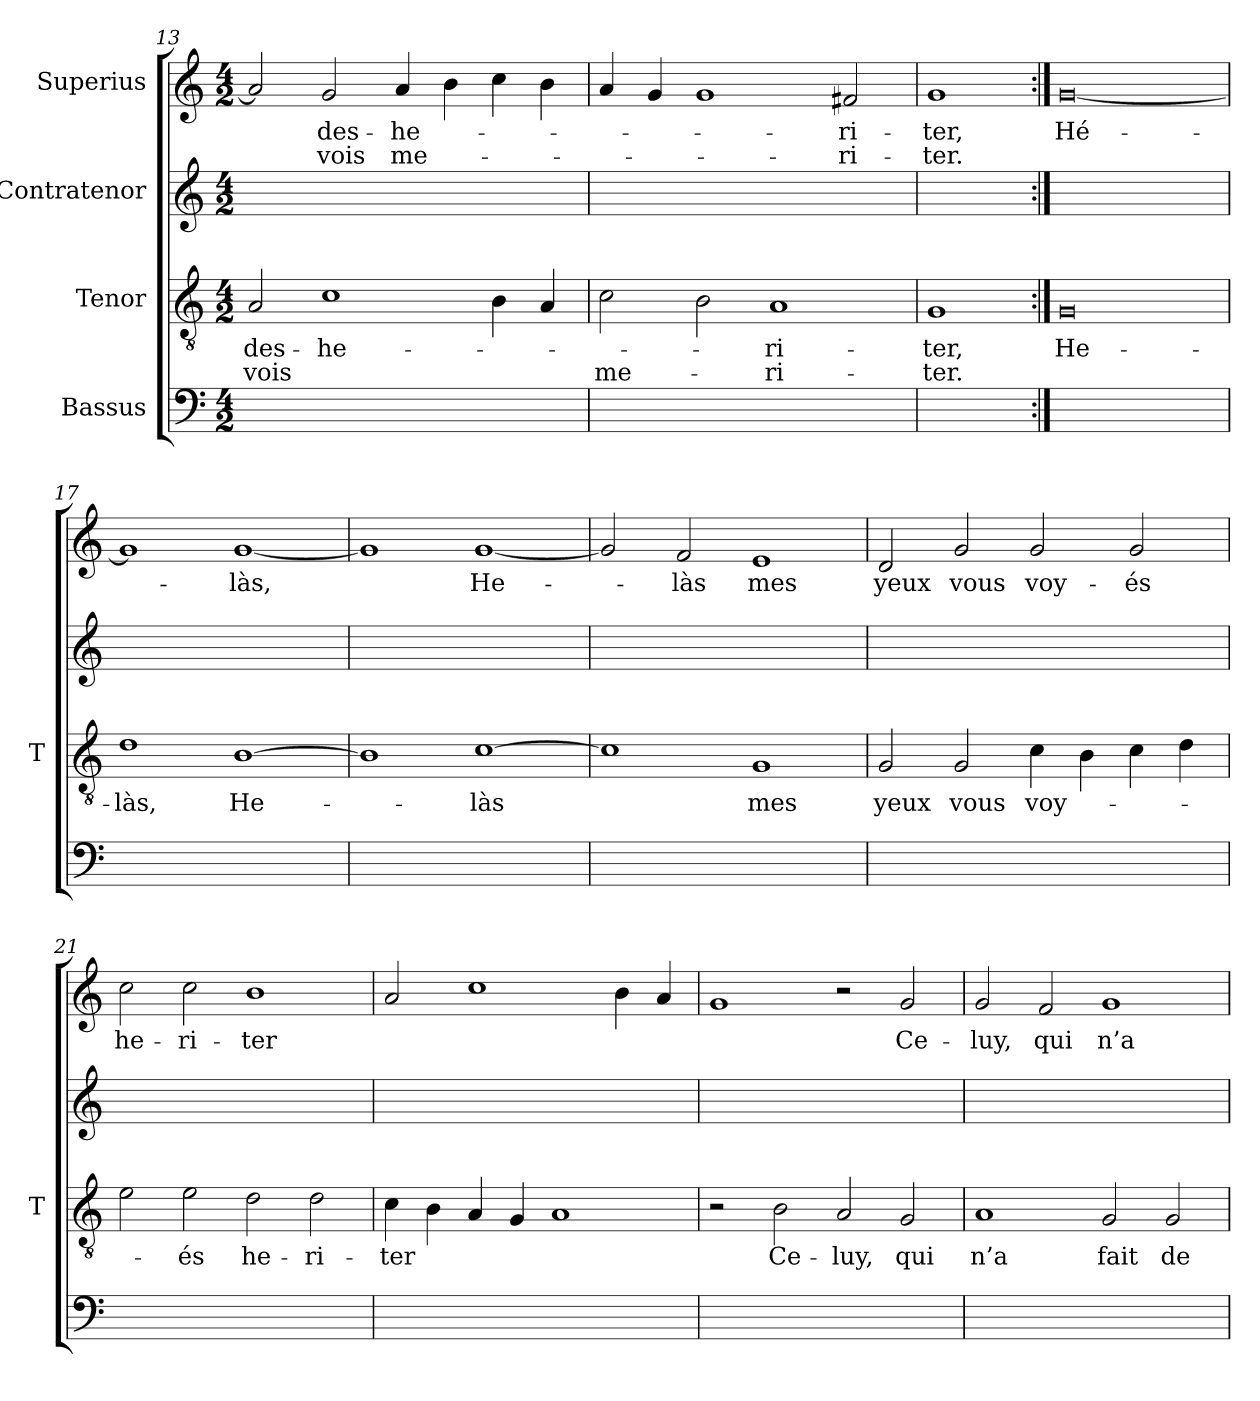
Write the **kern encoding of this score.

**kern	**kern	**text	**text	**kern	**kern	**text	**text
*part4	*part3	*part3	*part3	*part2	*part1	*part1	*part1
*staff4	*staff3	*staff3	*staff3	*staff2	*staff1	*staff1	*staff1
*I"Bassus	*I"Tenor	*	*	*I"Contratenor	*I"Superius	*	*
*	*I'T	*	*	*	*	*	*
*clefF4	*clefGv2	*	*	*clefG2	*clefG2	*	*
*k[]	*k[]	*	*	*k[]	*k[]	*	*
*M4/2	*M4/2	*	*	*M4/2	*M4/2	*	*
=13	=13	=13	=13	=13	=13	=13	=13
0ryy	2A	des-	-vois	0ryy	2a]	.	.
.	1c	he-	.	.	2g	des-	-vois
.	.	.	.	.	4a	he-	me-
.	.	.	.	.	4b	.	.
.	4B	.	.	.	4cc	.	.
.	4A	.	.	.	4b	.	.
=14	=14	=14	=14	=14	=14	=14	=14
0ryy	2c	.	me-	0ryy	4a	.	.
.	.	.	.	.	4g	.	.
.	2B	.	.	.	1g	.	.
.	1A	ri-	ri-	.	.	.	.
.	.	.	.	.	2f#X	ri-	ri-
=15	=15	=15	=15	=15	=15	=15	=15
1ryy	1G	-ter,	-ter.	1ryy	1g	-ter,	-ter.
=16:|!	=16:|!	=16:|!	=16:|!	=16:|!	=16:|!	=16:|!	=16:|!
0ryy	0G	He-	.	0ryy	[0g	Hé-	.
=17	=17	=17	=17	=17	=17	=17	=17
0ryy	1d	-làs,	.	0ryy	1g]	.	.
.	[1B	He-	.	.	[1g	-làs,	.
=18	=18	=18	=18	=18	=18	=18	=18
0ryy	1B]	.	.	0ryy	1g]	.	.
.	[1c	-làs	.	.	[1g	He-	.
=19	=19	=19	=19	=19	=19	=19	=19
0ryy	1c]	.	.	0ryy	2g]	.	.
.	.	.	.	.	2f	-làs	.
.	1G	-mes	.	.	1e	-mes	.
=20	=20	=20	=20	=20	=20	=20	=20
0ryy	2G	-yeux	.	0ryy	2d	-yeux	.
.	2G	-vous	.	.	2g	-vous	.
.	4c	voy-	.	.	2g	voy-	.
.	4B	.	.	.	.	.	.
.	4c	.	.	.	2g	-és	.
.	4d	.	.	.	.	.	.
=21	=21	=21	=21	=21	=21	=21	=21
0ryy	2e	.	.	0ryy	2cc	he-	.
.	2e	-és	.	.	2cc	ri-	.
.	2d	he-	.	.	1b	-ter	.
.	2d	ri-	.	.	.	.	.
=22	=22	=22	=22	=22	=22	=22	=22
0ryy	4c	-ter	.	0ryy	2a	.	.
.	4B	.	.	.	.	.	.
.	4A	.	.	.	1cc	.	.
.	4G	.	.	.	.	.	.
.	1A	.	.	.	.	.	.
.	.	.	.	.	4b	.	.
.	.	.	.	.	4a	.	.
=23	=23	=23	=23	=23	=23	=23	=23
0ryy	2r	.	.	0ryy	1g	.	.
.	2B	Ce-	.	.	.	.	.
.	2A	-luy,	.	.	2r	.	.
.	2G	-qui	.	.	2g	Ce-	.
=24	=24	=24	=24	=24	=24	=24	=24
0ryy	1A	-n’a	.	0ryy	2g	-luy,	.
.	.	.	.	.	2f	-qui	.
.	2G	-fait	.	.	1g	-n’a	.
.	2G	de-	.	.	.	.	.
=	=	=	=	=	=	=	=
*-	*-	*-	*-	*-	*-	*-	*-
